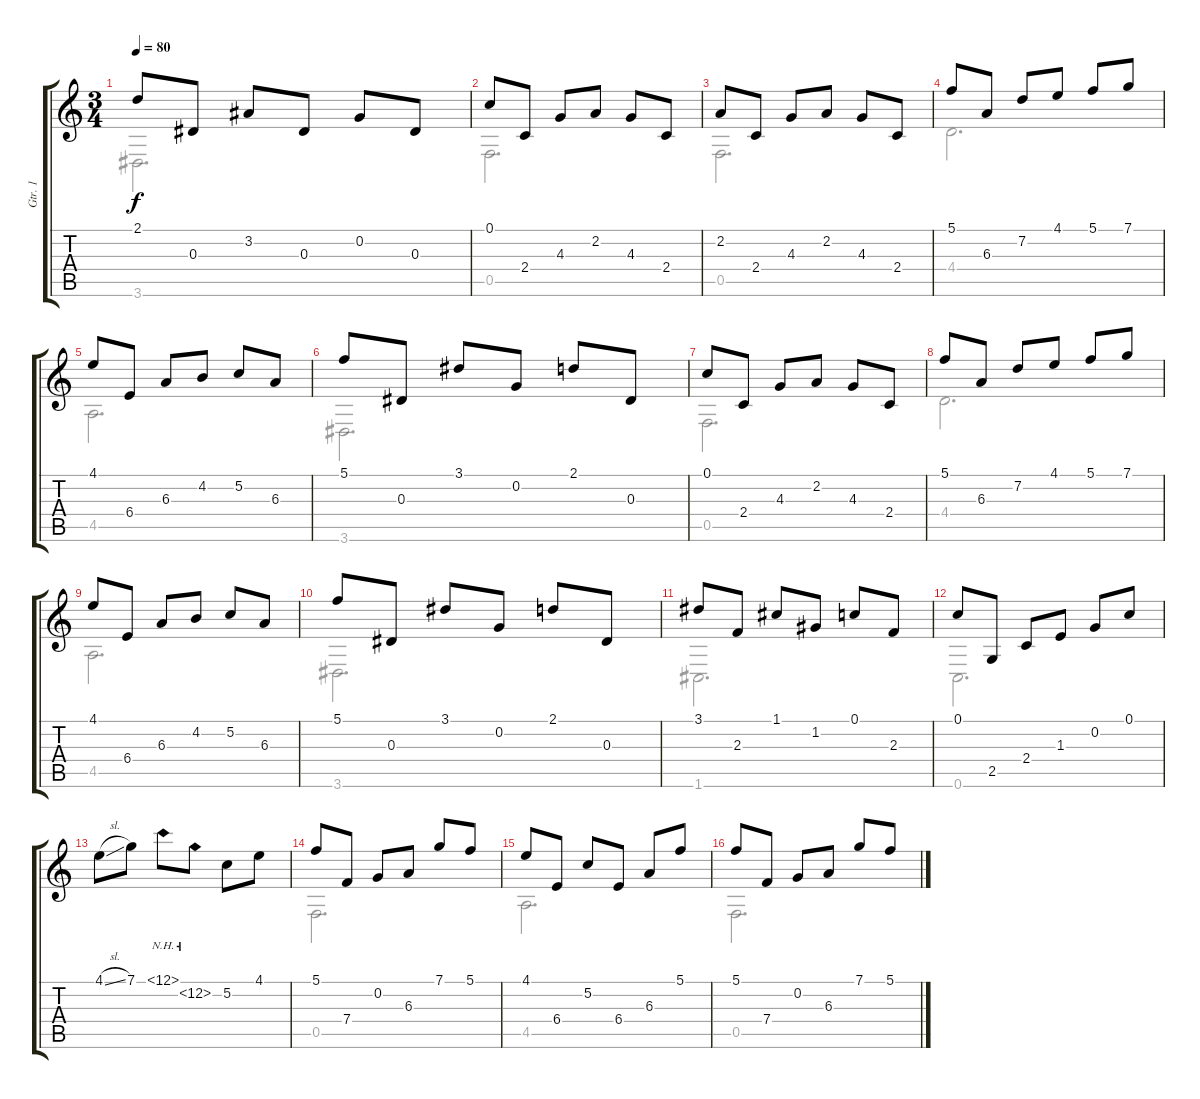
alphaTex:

\track ("Gtr. 1" "Gtr. 1") {instrument electricguitarjazz}
\staff {score tabs}
\tuning (C4 G3 Eb3 Bb2 F2 C2) {hide}
\voice
\ts (3 4)
\tempo 80
\clef g2
\ks c
2.1.8{dy f} 0.3.8 3.2.8 0.3.8 0.2.8 0.3.8 |
0.1.8 2.4.8 4.3.8 2.2.8 4.3.8 2.4.8 |
2.2.8 2.4.8 4.3.8 2.2.8 4.3.8 2.4.8 |
5.1.8 6.3.8 7.2.8 4.1.8 5.1.8 7.1.8 |
4.1.8 6.4.8 6.3.8 4.2.8 5.2.8 6.3.8 |
5.1.8 0.3.8 3.1.8 0.2.8 2.1.8 0.3.8 |
0.1.8 2.4.8 4.3.8 2.2.8 4.3.8 2.4.8 |
5.1.8 6.3.8 7.2.8 4.1.8 5.1.8 7.1.8 |
4.1.8 6.4.8 6.3.8 4.2.8 5.2.8 6.3.8 |
5.1.8 0.3.8 3.1.8 0.2.8 2.1.8 0.3.8 |
3.1.8 2.3.8 1.1.8 1.2.8 0.1.8 2.3.8 |
0.1.8 2.5.8 2.4.8 1.3.8 0.2.8 0.1.8 |
4.1{sl}.8 7.1.8 12.1{nh}.8 12.2{nh}.8 5.2.8 4.1.8 |
5.1.8 7.4.8 0.2.8 6.3.8 7.1.8 5.1.8 |
4.1.8 6.4.8 5.2.8 6.4.8 6.3.8 5.1.8 |
5.1.8 7.4.8 0.2.8 6.3.8 7.1.8 5.1.8
\voice
\clef g2
\ottava regular
\simile none
\ks c
3.6.2{d dy f} |
0.5.2{d} |
0.5.2{d} |
4.4.2{d} |
4.5.2{d} |
3.6.2{d} |
0.5.2{d} |
4.4.2{d} |
4.5.2{d} |
3.6.2{d} |
1.6.2{d} |
0.6.2{d} |
|
0.5.2{d} |
4.5.2{d} |
0.5.2{d}
